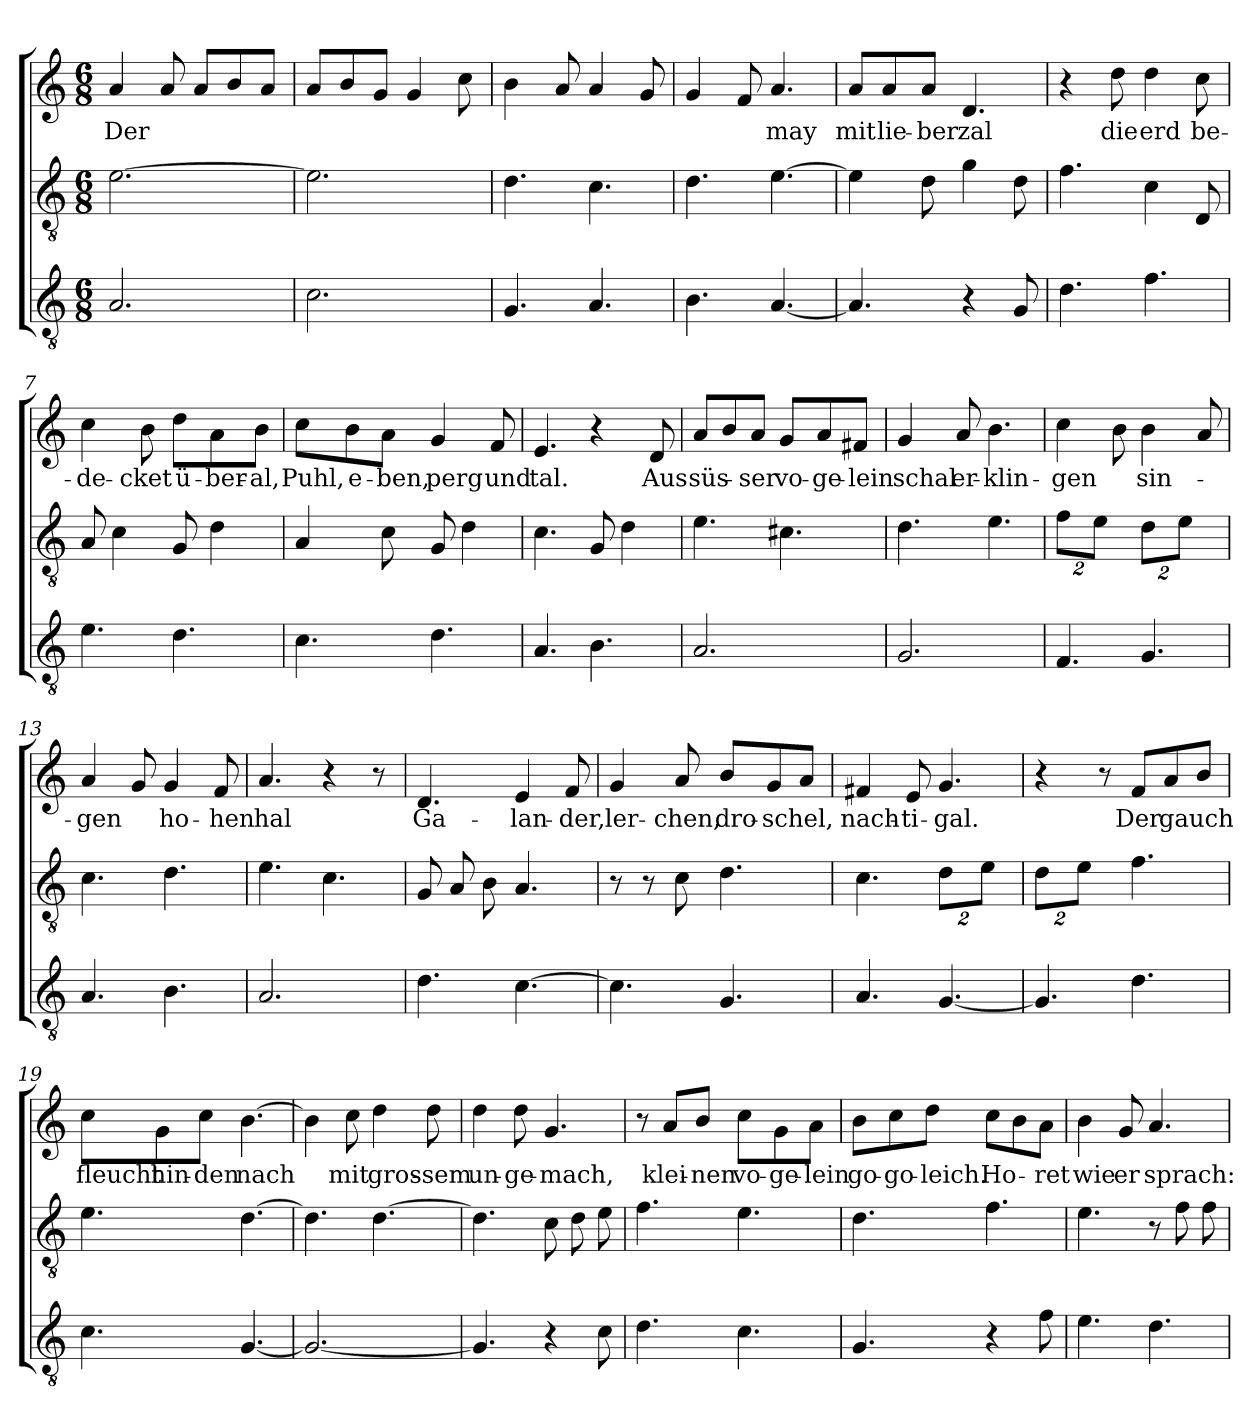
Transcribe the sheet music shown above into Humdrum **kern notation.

**kern	**kern	**kern	**text
*part3	*part2	*part1	*part1
*staff3	*staff2	*staff1	*staff1
*clefGv2	*clefGv2	*clefG2	*
*k[]	*k[]	*k[]	*
*C:	*C:	*C:	*
*M6/8	*M6/8	*M6/8	*
=1	=1	=1	=1
!	!	!	!LO:LY:b
2.A/	[2.e\	4a/	Der
.	.	8a/	.
.	.	8a/L	.
.	.	8b/	.
.	.	8a/J	.
=2	=2	=2	=2
2.c\	2.e\]	8a/L	.
.	.	8b/	.
.	.	8g/J	.
.	.	4g/	.
.	.	8cc\	.
=3	=3	=3	=3
4.G/	4.d\	4b\	.
.	.	8a/	.
4.A/	4.c\	4a/	.
.	.	8g/	.
=4	=4	=4	=4
4.B\	4.d\	4g/	.
.	.	8f/	.
!	!	!	!LO:LY:b
[4.A/	[4.e\	4.a/	may
=5	=5	=5	=5
!	!	!	!LO:LY:b
4.A/]	4e\]	8a/L	mit
!	!	!	!LO:LY:b
.	.	8a/	lie-
!	!	!	!LO:LY:b
.	8d\	8a/J	-ber
!	!	!	!LO:LY:b
4r	4g\	4.d/	zal
8G/	8d\	.	.
!!LO:LB:g=z
=6	=6	=6	=6
4.d\	4.f\	4r	.
!	!	!	!LO:LY:b
.	.	8dd\	die
!	!	!	!LO:LY:b
4.f\	4c\	4dd\	erd
!	!	!	!LO:LY:b
.	8D/	8cc\	be-
=7	=7	=7	=7
!	!	!	!LO:LY:b
4.e\	8A/	4cc\	-de-
.	4c\	.	.
!	!	!	!LO:LY:b
.	.	8b\	-cket
!	!	!	!LO:LY:b
4.d\	8G/	8dd\L	ü-
!	!	!	!LO:LY:b
.	4d\	8a\	-ber-
!	!	!	!LO:LY:b
.	.	8b\J	-al,
=8	=8	=8	=8
!	!	!	!LO:LY:b
4.c\	4A/	8cc\L	Puhl,
!	!	!	!LO:LY:b
.	.	8b\	e-
!	!	!	!LO:LY:b
.	8c\	8a\J	-ben,
!	!	!	!LO:LY:b
4.d\	8G/	4g/	perg
.	4d\	.	.
!	!	!	!LO:LY:b
.	.	8f/	und
=9	=9	=9	=9
!	!	!	!LO:LY:b
4.A/	4.c\	4.e/	tal.
4.B\	8G/	4r	.
.	4d\	.	.
!	!	!	!LO:LY:b
.	.	8d/	Aus
=10	=10	=10	=10
!	!	!	!LO:LY:b
2.A/	4.e\	8a/L	süs-
.	.	8b/	.
!	!	!	!LO:LY:b
.	.	8a/J	-ser
!	!	!	!LO:LY:b
.	4.c#X\	8g/L	vo-
!	!	!	!LO:LY:b
.	.	8a/	-ge-
!	!	!	!LO:LY:b
.	.	8f#X/J	-lein
!!LO:LB:g=z
=11	=11	=11	=11
!	!	!	!LO:LY:b
2.G/	4.d\	4g/	schal
!	!	!	!LO:LY:b
.	.	8a/	er-
!	!	!	!LO:LY:b
.	4.e\	4.b\	-klin-
=12	=12	=12	=12
!	!	!	!LO:LY:b
4.F/	16%3f\L	4cc\	-gen
.	16%3e\J	.	.
.	.	8b\	.
!	!	!	!LO:LY:b
4.G/	16%3d\L	4b\	sin-
.	16%3e\J	.	.
.	.	8a/	.
=13	=13	=13	=13
!	!	!	!LO:LY:b
4.A/	4.c\	4a/	-gen
.	.	8g/	.
!	!	!	!LO:LY:b
4.B\	4.d\	4g/	ho-
!	!	!	!LO:LY:b
.	.	8f/	-hen
=14	=14	=14	=14
!	!	!	!LO:LY:b
2.A/	4.e\	4.a/	hal
.	4.c\	4r	.
.	.	8r	.
=15	=15	=15	=15
!	!	!	!LO:LY:b
4.d\	8G/	4.d/	Ga-
.	8A/	.	.
.	8B\	.	.
!	!	!	!LO:LY:b
[4.c\	4.A/	4e/	-lan-
!	!	!	!LO:LY:b
.	.	8f/	-der,
!!LO:LB:g=z
=16	=16	=16	=16
!	!	!	!LO:LY:b
4.c\]	8r	4g/	ler-
.	8r	.	.
!	!	!	!LO:LY:b
.	8c\	8a/	-chen,
!	!	!	!LO:LY:b
4.G/	4.d\	8b/L	dro-
!	!	!	!LO:LY:b
.	.	8g/	-schel,
.	.	8a/J	.
=17	=17	=17	=17
!	!	!	!LO:LY:b
4.A/	4.c\	4f#X/	nach-
!	!	!	!LO:LY:b
.	.	8e/	-ti-
!	!	!	!LO:LY:b
[4.G/	16%3d\L	4.g/	-gal.
.	16%3e\J	.	.
=18	=18	=18	=18
4.G/]	16%3d\L	4r	.
.	16%3e\J	.	.
.	.	8r	.
!	!	!	!LO:LY:b
4.d\	4.f\	8f/L	Der
!	!	!	!LO:LY:b
.	.	8a/	gauch
.	.	8b/J	.
=19	=19	=19	=19
!	!	!	!LO:LY:b
4.c\	4.e\	8cc\L	fleucht
!	!	!	!LO:LY:b
.	.	8g\	hin-
!	!	!	!LO:LY:b
.	.	8cc\J	-den
!	!	!	!LO:LY:b
[4.G/	[4.d\	[4.b\	nach
=20	=20	=20	=20
2.G/_	4.d\]	4b\]	.
!	!	!	!LO:LY:b
.	.	8cc\	mit
!	!	!	!LO:LY:b
.	[4.d\	4dd\	gros-
!	!	!	!LO:LY:b
.	.	8dd\	-sem
!!LO:LB:g=z
=21	=21	=21	=21
!	!	!	!LO:LY:b
4.G/]	4.d\]	4dd\	un-
!	!	!	!LO:LY:b
.	.	8dd\	-ge-
!	!	!	!LO:LY:b
4r	8c\	4.g/	-mach,
.	8d\	.	.
8c\	8e\	.	.
=22	=22	=22	=22
4.d\	4.f\	8r	.
!	!	!	!LO:LY:b
.	.	8a/L	klei-
!	!	!	!LO:LY:b
.	.	8b/J	-nen
!	!	!	!LO:LY:b
4.c\	4.e\	8cc\L	vo-
!	!	!	!LO:LY:b
.	.	8g\	-ge-
!	!	!	!LO:LY:b
.	.	8a\J	-lein
=23	=23	=23	=23
!	!	!	!LO:LY:b
4.G/	4.d\	8b\L	go-
!	!	!	!LO:LY:b
.	.	8cc\	-go-
!	!	!	!LO:LY:b
.	.	8dd\J	-leich.
!	!	!	!LO:LY:b
4r	4.f\	8cc\L	Ho-
.	.	8b\	.
!	!	!	!LO:LY:b
8f\	.	8a\J	-ret
=24	=24	=24	=24
!	!	!	!LO:LY:b
4.e\	4.e\	4b\	wie
!	!	!	!LO:LY:b
.	.	8g/	er
!	!	!	!LO:LY:b
4.d\	8r	4.a/	sprach:
.	8f\	.	.
.	8f\	.	.
=	=	=	=
*-	*-	*-	*-
